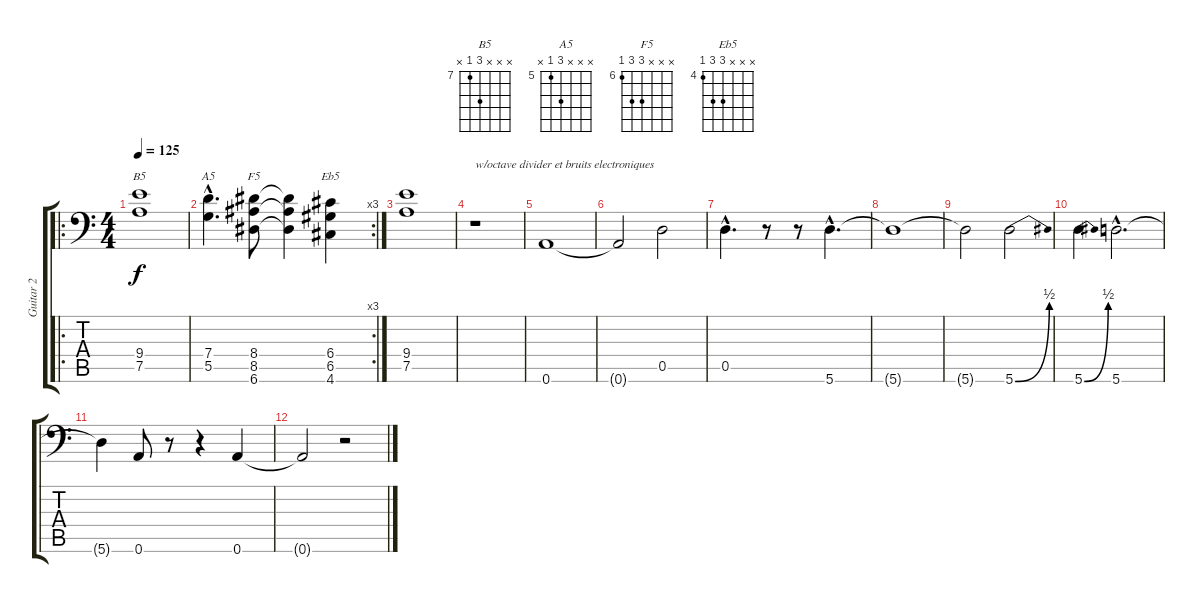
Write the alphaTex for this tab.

\track ("Guitar 2" "Guitar 2") {instrument distortionguitar}
\staff {score tabs}
\tuning (D4 A3 F3 G2 D2 A1) {hide}
\chord ("B5" x x x 9 7 x) {firstfret 7}
\chord ("A5" x x x 7 5 x) {firstfret 5}
\chord ("F5" x x x 8 8 6) {firstfret 6}
\chord ("Eb5" x x x 6 6 4) {firstfret 4}
\ro
\ts (4 4)
\tempo 125
\clef f4
\ks c
(9.4 7.5).1{ch "B5" dy f} |
\rc 3
(7.4{hac} 5.5{hac}).4{d ch "A5"} (8.4 8.5 6.6).8{ch "F5"} (8.4{t} 8.5{t} 6.6{t}).4 (6.4 6.5 4.6).4{ch "Eb5"} |
(9.4 7.5).1 |
r.1{txt "w/octave divider et bruits electroniques"} |
0.6.1 |
0.6{t}.2 0.5.2 |
0.5{hac}.4{d} r.8 r.8 5.6{hac}.4{d} |
5.6{t}.1 |
5.6{t}.2 5.6{be (bend 0 0 60 2)}.2 |
5.6{be (bend 0 0 60 2)}.4 5.6{hac}.2{d} |
5.6{t}.4 0.6.8 r.8 r.4 0.6.4 |
0.6{t}.2 r.2
